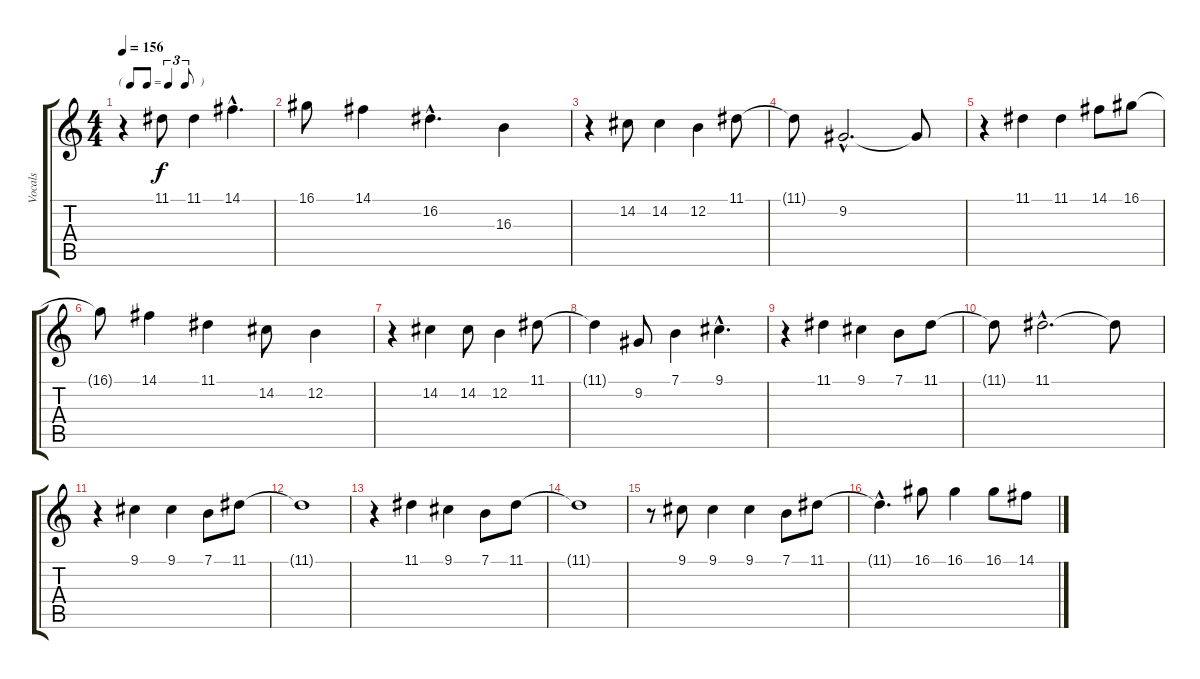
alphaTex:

\track ("Vocals" "Vocals") {instrument acousticgrandpiano}
\staff {score tabs}
\tuning (E4 B3 G3 D3 A2 E2) {hide}
\ts (4 4)
\tf triplet8th
\tempo 156
\clef g2
\ks c
r.4{dy f} 11.1.8 11.1.4 14.1{hac}.4{d} |
16.1.8 14.1.4 16.2{hac}.4{d} 16.3.4 |
r.4 14.2.8 14.2.4 12.2.4 11.1.8 |
11.1{t}.8 9.2{hac}.2{d} 9.2{t}.8 |
r.4 11.1.4 11.1.4 14.1.8 16.1.8 |
16.1{t}.8 14.1.4 11.1.4 14.2.8 12.2.4 |
r.4 14.2.4 14.2.8 12.2.4 11.1.8 |
11.1{t}.4 9.2.8 7.1.4 9.1{hac}.4{d} |
r.4 11.1.4 9.1.4 7.1.8 11.1.8 |
11.1{t}.8 11.1{hac}.2{d} 11.1{t}.8 |
r.4 9.1.4 9.1.4 7.1.8 11.1.8 |
11.1{t}.1 |
r.4 11.1.4 9.1.4 7.1.8 11.1.8 |
11.1{t}.1 |
r.8 9.1.8 9.1.4 9.1.4 7.1.8 11.1.8 |
11.1{hac t}.4{d} 16.1.8 16.1.4 16.1.8 14.1.8
